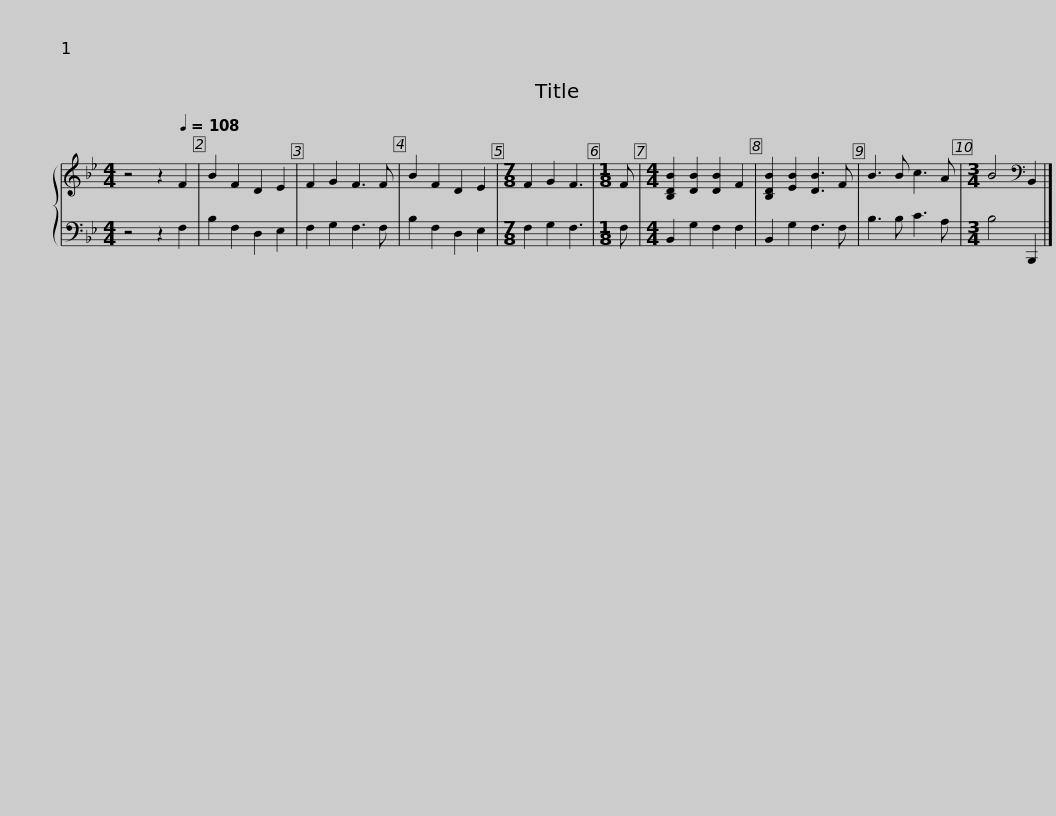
X:1
%%score { 1 | 2 }
L:1/8
M:4/4
I:linebreak $
K:Bb
V:1 treble
V:2 bass
V:1
 z4 z2[Q:1/4=108] F2 | B2 F2 D2 E2 | F2 G2 F3 F | B2 F2 D2 E2 |[M:7/8] F2 G2 F3 | %5
[M:1/8] F |[M:4/4] [B,DB]2 [DB]2 [DB]2 F2 | [B,DB]2 [EB]2 [DB]3 F |$ B3 B c3 A |[M:3/4] B4[K:bass] B,,2 |] %10
V:2
 z4 z2 F,2 | B,2 F,2 D,2 E,2 | F,2 G,2 F,3 F, | B,2 F,2 D,2 E,2 |[M:7/8] F,2 G,2 F,3 | %5
[M:1/8] F, |[M:4/4] B,,2 G,2 F,2 F,2 | B,,2 G,2 F,3 F, |$ B,3 B, C3 A, |[M:3/4] B,4 B,,,2 |] %10
